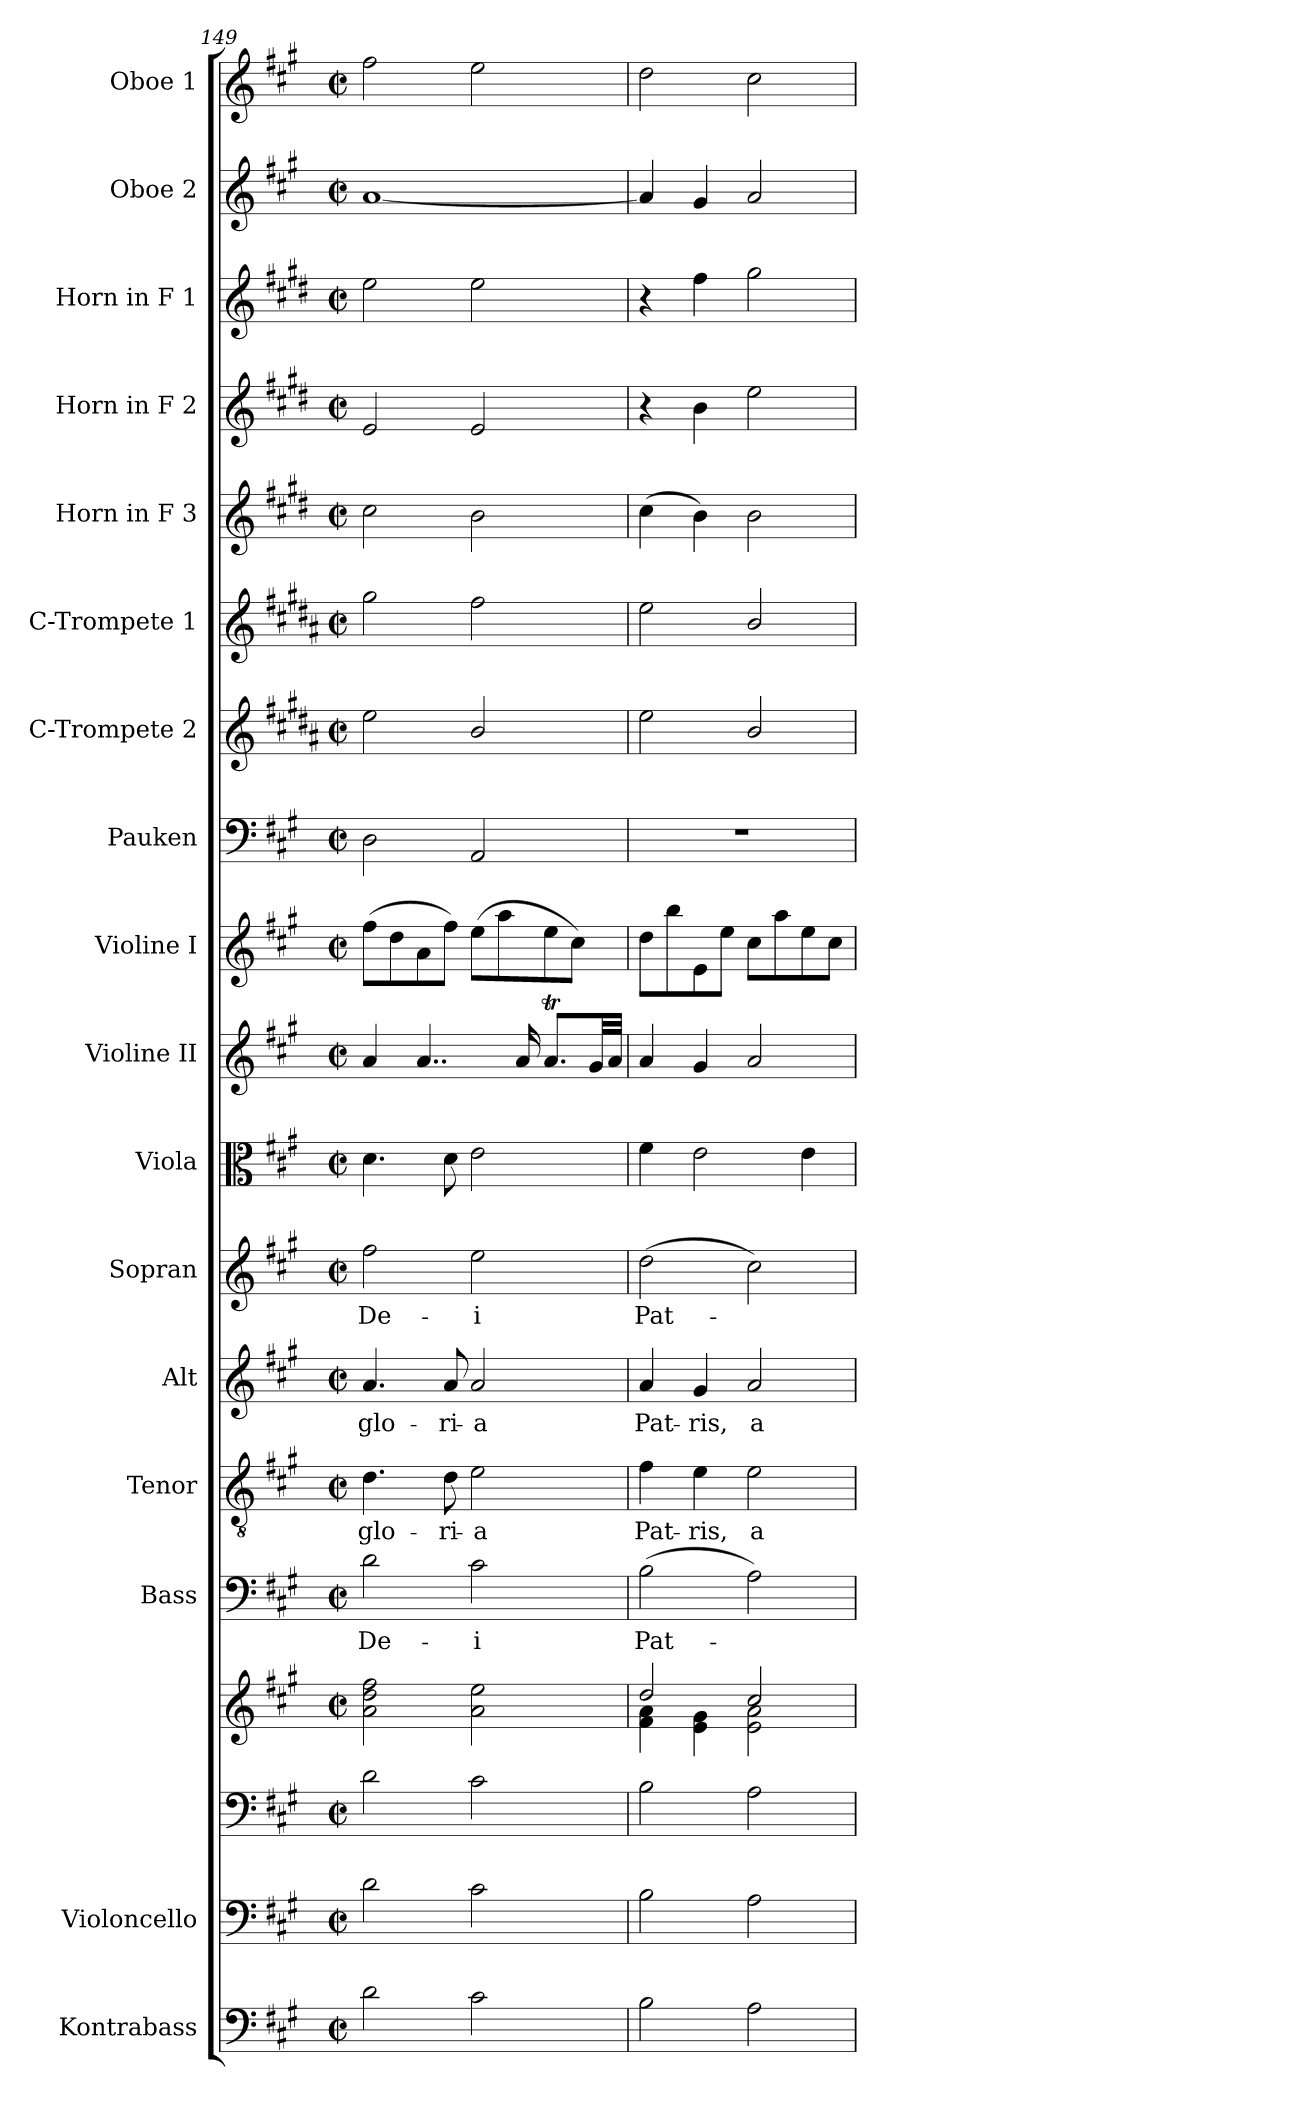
**kern	**kern	**kern	**kern	**kern	**text	**kern	**text	**kern	**text	**kern	**text	**kern	**kern	**kern	**kern	**kern	**kern	**kern	**kern	**kern	**kern	**kern
*part18	*part17	*part16	*part16	*part15	*part15	*part14	*part14	*part13	*part13	*part12	*part12	*part11	*part10	*part9	*part8	*part7	*part6	*part5	*part4	*part3	*part2	*part1
*staff19	*staff18	*staff17	*staff16	*staff15	*staff15	*staff14	*staff14	*staff13	*staff13	*staff12	*staff12	*staff11	*staff10	*staff9	*staff8	*staff7	*staff6	*staff5	*staff4	*staff3	*staff2	*staff1
*I"Kontrabass	*I"Violoncello	*	*	*I"Bass	*	*I"Tenor	*	*I"Alt	*	*I"Sopran	*	*I"Viola	*I"Violine II	*I"Violine I	*I"Pauken	*I"C-Trompete 2	*I"C-Trompete 1	*I"Horn in F 3	*I"Horn in F 2	*I"Horn in F 1	*I"Oboe 2	*I"Oboe 1
*I'Kb.	*I'Vc.	*	*	*I'B.	*	*I'T.	*	*I'A.	*	*I'S.	*	*I'Vla.	*I'Vl. II	*I'Vl. I	*I'Pk.	*I'C Trp. 2	*I'C Trp. 1	*	*	*	*I'Ob. 2	*I'Ob. 1
*clefF4	*clefF4	*clefF4	*clefG2	*clefF4	*	*clefGv2	*	*clefG2	*	*clefG2	*	*clefC3	*clefG2	*clefG2	*clefF4	*clefG2	*clefG2	*clefG2	*clefG2	*clefG2	*clefG2	*clefG2
*ITrd7c12	*	*	*	*	*	*	*	*	*	*	*	*	*	*	*	*ITrd1c2	*ITrd1c2	*ITrd4c7	*ITrd4c7	*ITrd4c7	*	*
*k[f#c#g#]	*k[f#c#g#]	*k[f#c#g#]	*k[f#c#g#]	*k[f#c#g#]	*	*k[f#c#g#]	*	*k[f#c#g#]	*	*k[f#c#g#]	*	*k[f#c#g#]	*k[f#c#g#]	*k[f#c#g#]	*k[f#c#g#]	*k[f#c#g#]	*k[f#c#g#]	*k[f#c#g#]	*k[f#c#g#]	*k[f#c#g#]	*k[f#c#g#]	*k[f#c#g#]
*A:	*A:	*A:	*A:	*A:	*	*A:	*	*A:	*	*A:	*	*A:	*A:	*A:	*A:	*A:	*A:	*A:	*A:	*A:	*A:	*A:
*M2/2	*M2/2	*M2/2	*M2/2	*M2/2	*	*M2/2	*	*M2/2	*	*M2/2	*	*M2/2	*M2/2	*M2/2	*M2/2	*M2/2	*M2/2	*M2/2	*M2/2	*M2/2	*M2/2	*M2/2
*met(c|)	*met(c|)	*met(c|)	*met(c|)	*met(c|)	*	*met(c|)	*	*met(c|)	*	*met(c|)	*	*met(c|)	*met(c|)	*met(c|)	*met(c|)	*met(c|)	*met(c|)	*met(c|)	*met(c|)	*met(c|)	*met(c|)	*met(c|)
=149	=149	=149	=149	=149	=149	=149	=149	=149	=149	=149	=149	=149	=149	=149	=149	=149	=149	=149	=149	=149	=149	=149
!	!	!	!	!	!LO:LY:b	!	!LO:LY:b	!	!LO:LY:b	!	!LO:LY:b	!	!	!	!	!	!	!	!	!	!	!
2D\	2d\	2d\	2a\ 2dd\ 2ff#\	2d\	De-	4.d\	glo-	4.a/	glo-	2ff#\	De-	4.d\	4a/	(>8ff#\L	2D\	2dd\	2ff#\	2f#\	2A/	2a\	[1a	2ff#\
.	.	.	.	.	.	.	.	.	.	.	.	.	.	8dd\	.	.	.	.	.	.	.	.
.	.	.	.	.	.	.	.	.	.	.	.	.	4..a/	8a\	.	.	.	.	.	.	.	.
!	!	!	!	!	!	!	!LO:LY:b	!	!LO:LY:b	!	!	!	!	!	!	!	!	!	!	!	!	!
.	.	.	.	.	.	8d\	-ri-	8a/	-ri-	.	.	8d\	.	8ff#\J)	.	.	.	.	.	.	.	.
!	!	!	!	!	!LO:LY:b	!	!LO:LY:b	!	!LO:LY:b	!	!LO:LY:b	!	!	!	!	!	!	!	!	!	!	!
2C#\	2c#\	2c#\	2a\ 2ee\	2c#\	-i	2e\	-a	2a/	-a	2ee\	-i	2e\	.	(>8ee\L	2AA/	2a/	2ee\	2e\	2A/	2a\	.	2ee\
.	.	.	.	.	.	.	.	.	.	.	.	.	.	8aa\	.	.	.	.	.	.	.	.
.	.	.	.	.	.	.	.	.	.	.	.	.	16a/	.	.	.	.	.	.	.	.	.
.	.	.	.	.	.	.	.	.	.	.	.	.	8.aT/L	8ee\	.	.	.	.	.	.	.	.
.	.	.	.	.	.	.	.	.	.	.	.	.	.	8cc#\J)	.	.	.	.	.	.	.	.
.	.	.	.	.	.	.	.	.	.	.	.	.	32g#/LL	.	.	.	.	.	.	.	.	.
.	.	.	.	.	.	.	.	.	.	.	.	.	32a/JJJ	.	.	.	.	.	.	.	.	.
=150	=150	=150	=150	=150	=150	=150	=150	=150	=150	=150	=150	=150	=150	=150	=150	=150	=150	=150	=150	=150	=150	=150
*	*	*	*^	*	*	*	*	*	*	*	*	*	*	*	*	*	*	*	*	*	*	*
!	!	!	!	!	!	!LO:LY:b	!	!LO:LY:b	!	!LO:LY:b	!	!LO:LY:b	!	!	!	!	!	!	!	!	!	!	!
2BB\	2B\	2B\	2dd/	4f#\ 4a\	(>2B\	Pat-	4f#\	Pat-	4a/	Pat-	(>2dd\	Pat-	4f#\	4a/	8dd\L	1r	2dd\	2dd\	(>4f#\	4r	4r	4a/]	2dd\
.	.	.	.	.	.	.	.	.	.	.	.	.	.	.	8bb\	.	.	.	.	.	.	.	.
!	!	!	!	!	!	!	!	!LO:LY:b	!	!LO:LY:b	!	!	!	!	!	!	!	!	!	!	!	!	!
.	.	.	.	4e\ 4g#\	.	.	4e\	-ris,	4g#/	-ris,	.	.	2e\	4g#/	8e\	.	.	.	4e\)	4e\	4b\	4g#/	.
.	.	.	.	.	.	.	.	.	.	.	.	.	.	.	8ee\J	.	.	.	.	.	.	.	.
!	!	!	!	!	!	!	!	!LO:LY:b	!	!LO:LY:b	!	!	!	!	!	!	!	!	!	!	!	!	!
2AA\	2A\	2A\	2cc#/	2e\ 2a\	2A\)	.	2e\	a-	2a/	a-	2cc#\)	.	.	2a/	8cc#\L	.	2a/	2a/	2e\	2a\	2cc#\	2a/	2cc#\
.	.	.	.	.	.	.	.	.	.	.	.	.	.	.	8aa\	.	.	.	.	.	.	.	.
.	.	.	.	.	.	.	.	.	.	.	.	.	4e\	.	8ee\	.	.	.	.	.	.	.	.
.	.	.	.	.	.	.	.	.	.	.	.	.	.	.	8cc#\J	.	.	.	.	.	.	.	.
*	*	*	*v	*v	*	*	*	*	*	*	*	*	*	*	*	*	*	*	*	*	*	*	*
=	=	=	=	=	=	=	=	=	=	=	=	=	=	=	=	=	=	=	=	=	=	=
*-	*-	*-	*-	*-	*-	*-	*-	*-	*-	*-	*-	*-	*-	*-	*-	*-	*-	*-	*-	*-	*-	*-
